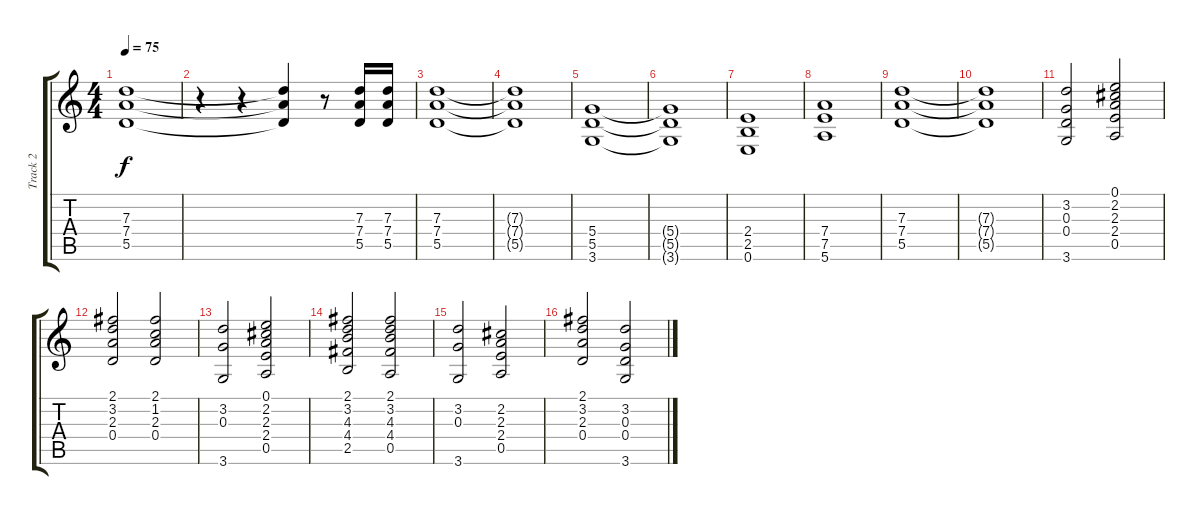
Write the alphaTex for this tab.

\track ("Track 2" "Track 2") {instrument electricguitarjazz}
\staff {score tabs}
\tuning (E4 B3 G3 D3 A2 E2) {hide}
\ts (4 4)
\tempo 75
\clef g2
\ks c
(7.3 7.4 5.5).1{dy f} |
r.4 r.4 (7.3{t} 7.4{t} 5.5{t}).4 r.8 (7.3 7.4 5.5).16{volume 8 instrument overdrivenguitar} (7.3 7.4 5.5).16 |
(7.3 7.4 5.5).1 |
(7.3{t} 7.4{t} 5.5{t}).1 |
(5.4 5.5 3.6).1 |
(5.4{t} 5.5{t} 3.6{t}).1 |
(2.4 2.5 0.6).1 |
(7.4 7.5 5.6).1 |
(7.3 7.4 5.5).1 |
(7.3{t} 7.4{t} 5.5{t}).1 |
(3.2 0.3 0.4 3.6).2{volume 10 instrument acousticguitarnylon} (0.1 2.2 2.3 2.4 0.5).2 |
(2.1 3.2 2.3 0.4).2 (2.1 1.2 2.3 0.4).2 |
(3.2 0.3 3.6).2 (0.1 2.2 2.3 2.4 0.5).2 |
(2.1 3.2 4.3 4.4 2.5).2 (2.1 3.2 4.3 4.4 0.5).2 |
(3.2 0.3 3.6).2 (2.2 2.3 2.4 0.5).2 |
(2.1 3.2 2.3 0.4).2 (3.2 0.3 0.4 3.6).2
